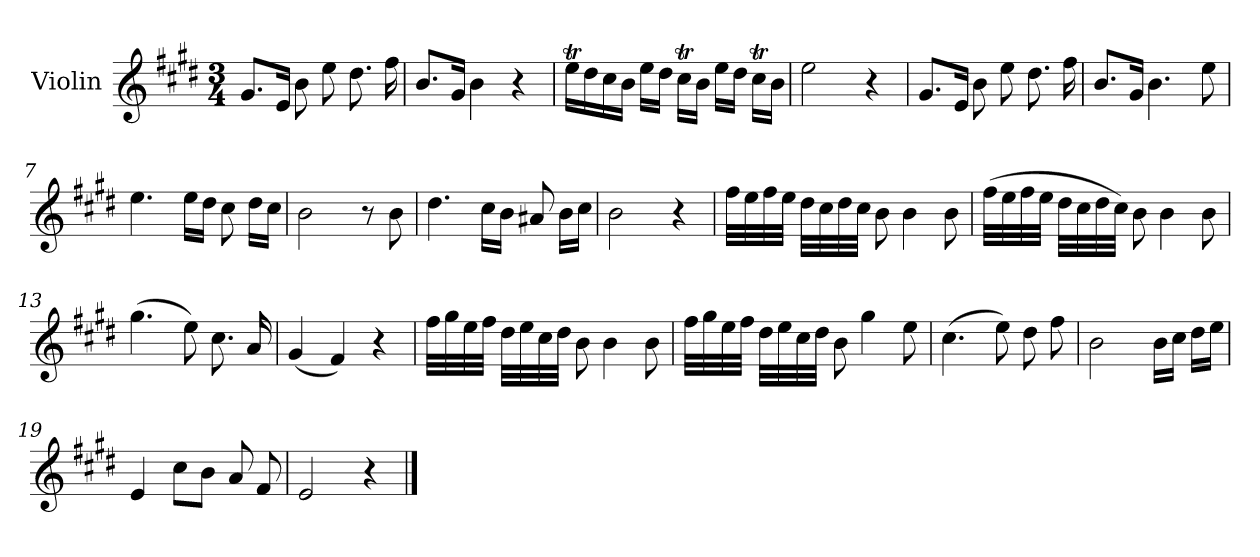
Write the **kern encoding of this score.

**kern	**dynam
*part1	*part1
*staff1	*staff1
*I"Violin	*
*I'Vln.	*
*clefG2	*
*k[f#c#g#d#]	*
*M3/4	*
=1	=1
8.g#L	Andante
16eJk	.
8b	.
8ee	.
8.dd#	.
16ff#	.
=2	=2
8.bL	.
16g#Jk	.
4b	.
4r	.
=3	=3
16eeTLL	.
16dd#	.
16cc#	.
16bJJ	.
16eeLL	.
16dd#JJ	.
16cc#TLL	.
16bJJ	.
16eeLL	.
16dd#JJ	.
16cc#TLL	.
16bJJ	.
=4	=4
2ee	.
4r	.
=5	=5
8.g#L	.
16eJk	.
8b	.
8ee	.
8.dd#	.
16ff#	.
!!LO:LB:g=z
=6	=6
8.bL	.
16g#Jk	.
4.b	.
8ee	.
=7	=7
4.ee	.
16eeLL	.
16dd#JJ	.
8cc#	.
16dd#LL	.
16cc#JJ	.
=8	=8
2b	.
8r	.
8b	.
=9	=9
4.dd#	.
16cc#LL	.
16bJJ	.
8a#X	.
16bLL	.
16cc#JJ	.
=10	=10
2b	.
4r	.
!!LO:LB:g=z
=11	=11
32ff#LLL	.
32ee	.
32ff#	.
32eeJJJ	.
32dd#LLL	.
32cc#	.
32dd#	.
32cc#JJJ	.
8b	.
4b	.
8b	.
=12	=12
(32ff#LLL	.
32ee	.
32ff#	.
32eeJJJ	.
32dd#LLL	.
32cc#	.
32dd#	.
32cc#JJJ)	.
8b	.
4b	.
8b	.
=13	=13
(4.gg#	.
8ee)	.
8.cc#	.
16a	.
=14	=14
(4g#	.
4f#)	.
4r	.
!!LO:LB:g=z
=15	=15
32ff#LLL	.
32gg#	.
32ee	.
32ff#JJJ	.
32dd#LLL	.
32ee	.
32cc#	.
32dd#JJJ	.
8b	.
4b	.
8b	.
=16	=16
32ff#LLL	.
32gg#	.
32ee	.
32ff#JJJ	.
32dd#LLL	.
32ee	.
32cc#	.
32dd#JJJ	.
8b	.
4gg#	.
8ee	.
=17	=17
(4.cc#	.
8ee)	.
8dd#	.
8ff#	.
=18	=18
2b	.
16bLL	.
16cc#JJ	.
16dd#LL	.
16eeJJ	.
!!LO:LB:g=z
=19	=19
4e	.
8cc#L	.
8bJ	.
8a	.
8f#	.
=20	=20
2e	.
4r	.
==	==
*-	*-
